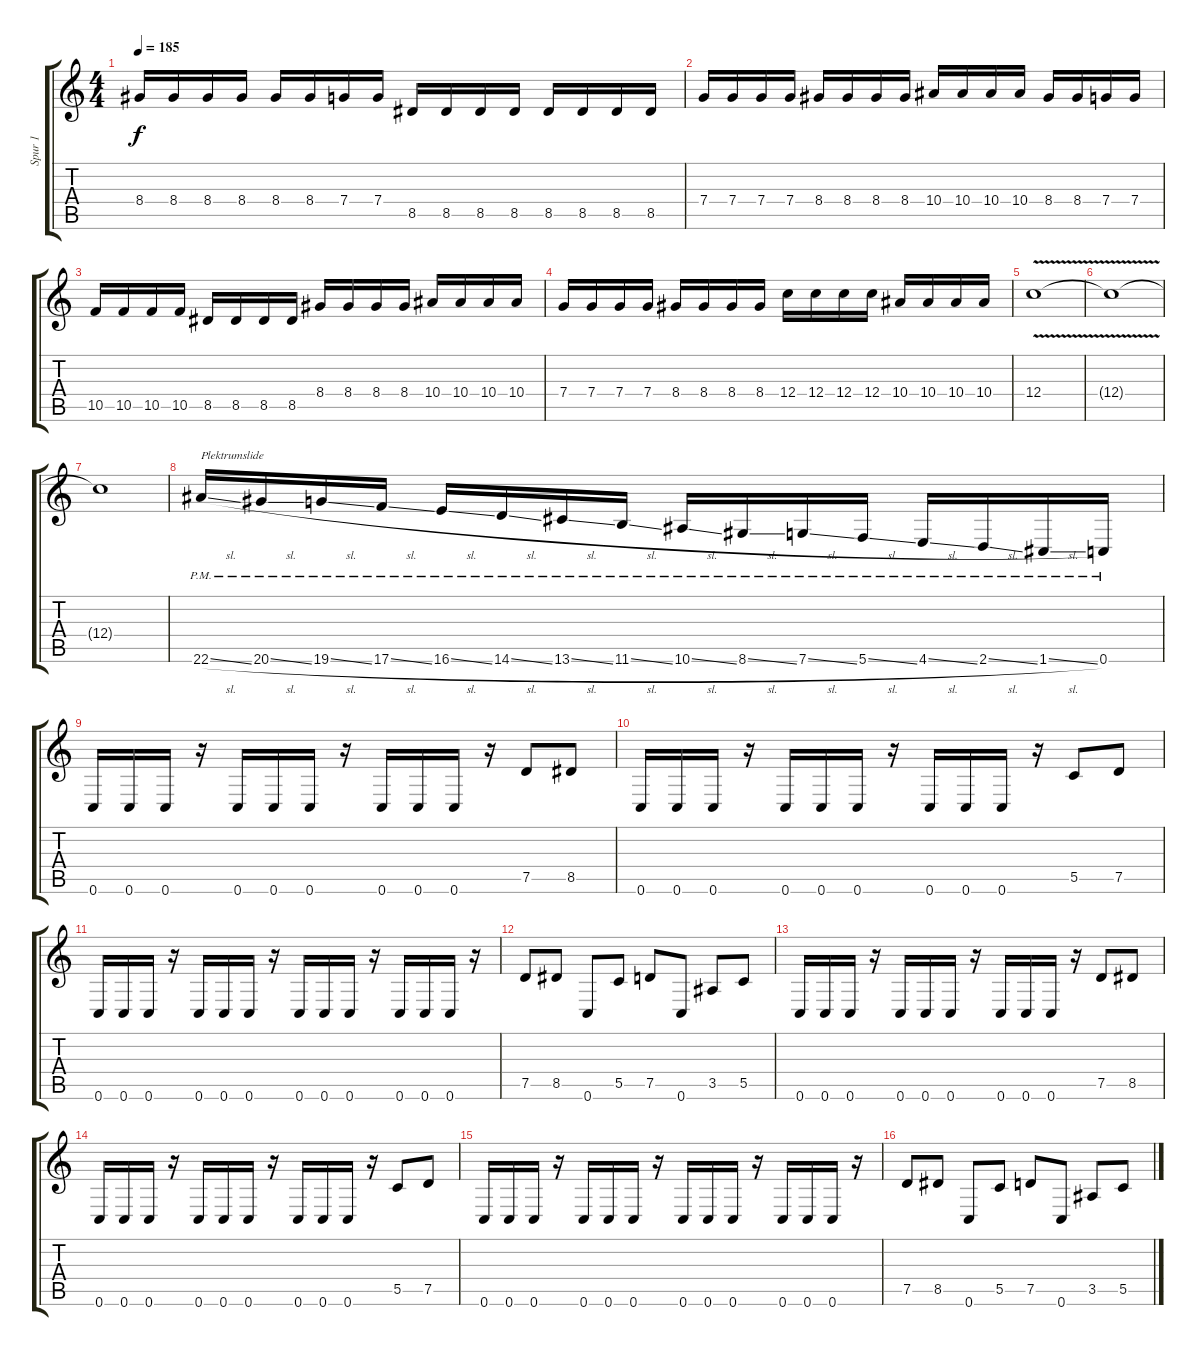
\track ("Spur 1" "Spur 1") {instrument distortionguitar}
\staff {score tabs}
\tuning (D4 A3 F3 C3 G2 C2) {hide}
\ts (4 4)
\tempo 185
\clef g2
\ks c
8.4.16{dy f} 8.4.16 8.4.16 8.4.16 8.4.16 8.4.16 7.4.16 7.4.16 8.5.16 8.5.16 8.5.16 8.5.16 8.5.16 8.5.16 8.5.16 8.5.16 |
7.4.16 7.4.16 7.4.16 7.4.16 8.4.16 8.4.16 8.4.16 8.4.16 10.4.16 10.4.16 10.4.16 10.4.16 8.4.16 8.4.16 7.4.16 7.4.16 |
10.5.16 10.5.16 10.5.16 10.5.16 8.5.16 8.5.16 8.5.16 8.5.16 8.4.16 8.4.16 8.4.16 8.4.16 10.4.16 10.4.16 10.4.16 10.4.16 |
7.4.16 7.4.16 7.4.16 7.4.16 8.4.16 8.4.16 8.4.16 8.4.16 12.4.16 12.4.16 12.4.16 12.4.16 10.4.16 10.4.16 10.4.16 10.4.16 |
12.4{v}.1 |
12.4{t}.1 |
12.4{t}.1 |
22.6{sl pm}.16{txt "Plektrumslide"} 20.6{sl pm}.16 19.6{sl pm}.16 17.6{sl pm}.16 16.6{sl pm}.16 14.6{sl pm}.16 13.6{sl pm}.16 11.6{sl pm}.16 10.6{sl pm}.16 8.6{sl pm}.16 7.6{sl pm}.16 5.6{sl pm}.16 4.6{sl pm}.16 2.6{sl pm}.16 1.6{sl pm}.16 0.6{pm}.16 |
0.6.16 0.6.16 0.6.16 r.16 0.6.16 0.6.16 0.6.16 r.16 0.6.16 0.6.16 0.6.16 r.16 7.5.8 8.5.8 |
0.6.16 0.6.16 0.6.16 r.16 0.6.16 0.6.16 0.6.16 r.16 0.6.16 0.6.16 0.6.16 r.16 5.5.8 7.5.8 |
0.6.16 0.6.16 0.6.16 r.16 0.6.16 0.6.16 0.6.16 r.16 0.6.16 0.6.16 0.6.16 r.16 0.6.16 0.6.16 0.6.16 r.16 |
7.5.8 8.5.8 0.6.8 5.5.8 7.5.8 0.6.8 3.5.8 5.5.8 |
0.6.16 0.6.16 0.6.16 r.16 0.6.16 0.6.16 0.6.16 r.16 0.6.16 0.6.16 0.6.16 r.16 7.5.8 8.5.8 |
0.6.16 0.6.16 0.6.16 r.16 0.6.16 0.6.16 0.6.16 r.16 0.6.16 0.6.16 0.6.16 r.16 5.5.8 7.5.8 |
0.6.16 0.6.16 0.6.16 r.16 0.6.16 0.6.16 0.6.16 r.16 0.6.16 0.6.16 0.6.16 r.16 0.6.16 0.6.16 0.6.16 r.16 |
7.5.8 8.5.8 0.6.8 5.5.8 7.5.8 0.6.8 3.5.8 5.5.8
